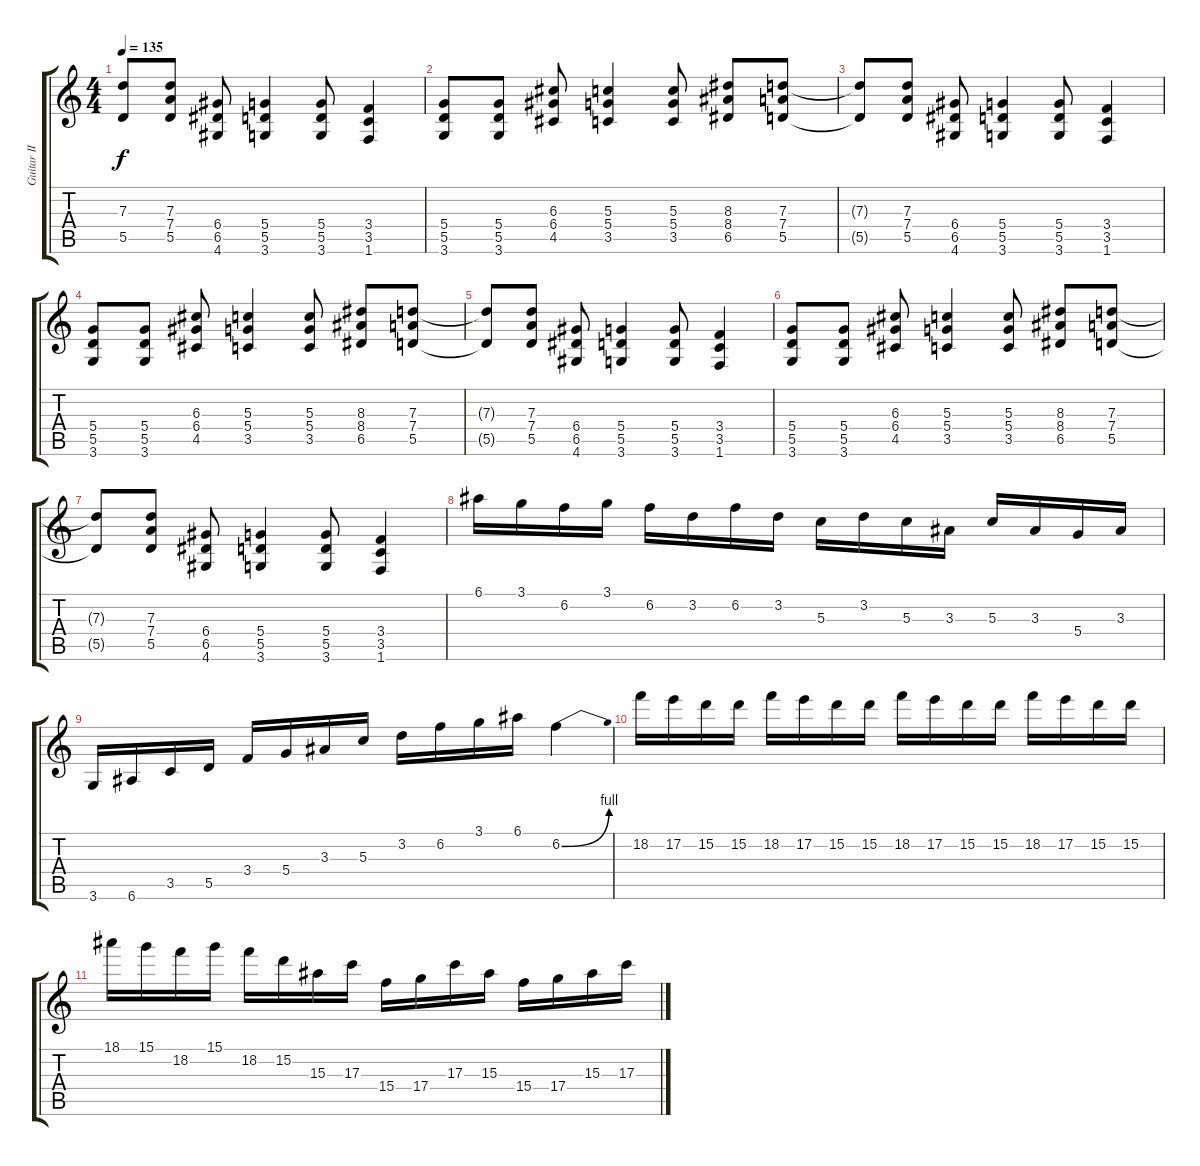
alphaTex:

\track ("Guitar II" "Guitar II") {instrument overdrivenguitar}
\staff {score tabs}
\tuning (E4 B3 G3 D3 A2 E2) {hide}
\ts (4 4)
\tempo 135
\clef g2
\ks c
(7.3{t} 5.5{t}).8{dy f} (7.3 7.4 5.5).8 (6.4 6.5 4.6).8 (5.4 5.5 3.6).4 (5.4 5.5 3.6).8 (3.4 3.5 1.6).4 |
(5.4 5.5 3.6).8 (5.4 5.5 3.6).8 (6.3 6.4 4.5).8 (5.3 5.4 3.5).4 (5.3 5.4 3.5).8 (8.3 8.4 6.5).8 (7.3 7.4 5.5).8 |
(7.3{t} 5.5{t}).8 (7.3 7.4 5.5).8 (6.4 6.5 4.6).8 (5.4 5.5 3.6).4 (5.4 5.5 3.6).8 (3.4 3.5 1.6).4 |
(5.4 5.5 3.6).8 (5.4 5.5 3.6).8 (6.3 6.4 4.5).8 (5.3 5.4 3.5).4 (5.3 5.4 3.5).8 (8.3 8.4 6.5).8 (7.3 7.4 5.5).8 |
(7.3{t} 5.5{t}).8 (7.3 7.4 5.5).8 (6.4 6.5 4.6).8 (5.4 5.5 3.6).4 (5.4 5.5 3.6).8 (3.4 3.5 1.6).4 |
(5.4 5.5 3.6).8 (5.4 5.5 3.6).8 (6.3 6.4 4.5).8 (5.3 5.4 3.5).4 (5.3 5.4 3.5).8 (8.3 8.4 6.5).8 (7.3 7.4 5.5).8 |
(7.3{t} 5.5{t}).8 (7.3 7.4 5.5).8 (6.4 6.5 4.6).8 (5.4 5.5 3.6).4 (5.4 5.5 3.6).8 (3.4 3.5 1.6).4 |
6.1.16 3.1.16 6.2.16 3.1.16 6.2.16 3.2.16 6.2.16 3.2.16 5.3.16 3.2.16 5.3.16 3.3.16 5.3.16 3.3.16 5.4.16 3.3.16 |
3.6.16 6.6.16 3.5.16 5.5.16 3.4.16 5.4.16 3.3.16 5.3.16 3.2.16 6.2.16 3.1.16 6.1.16 6.2{be (bend 0 0 60 4)}.4 |
18.2.16 17.2.16 15.2.16 15.2.16 18.2.16 17.2.16 15.2.16 15.2.16 18.2.16 17.2.16 15.2.16 15.2.16 18.2.16 17.2.16 15.2.16 15.2.16 |
18.1.16 15.1.16 18.2.16 15.1.16 18.2.16 15.2.16 15.3.16 17.3.16 15.4.16 17.4.16 17.3.16 15.3.16 15.4.16 17.4.16 15.3.16 17.3.16
